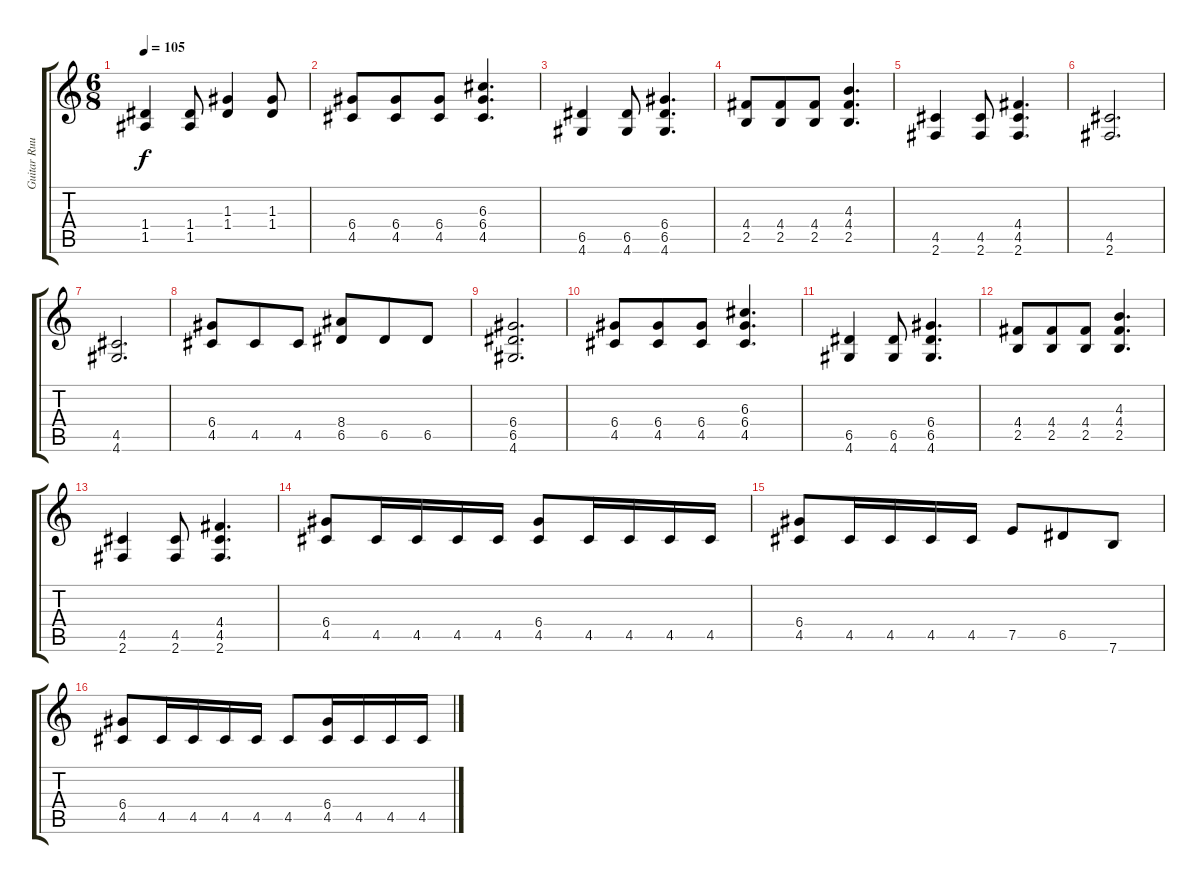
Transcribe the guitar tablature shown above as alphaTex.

\track ("Guitar Ruud Jolie" "Guitar Ruu") {instrument distortionguitar}
\staff {score tabs}
\tuning (E4 B3 G3 D3 A2 E2) {hide}
\ts (6 8)
\tempo 105
\clef g2
\ks c
(1.4 1.5).4{dy f} (1.4 1.5).8 (1.3 1.4).4 (1.3 1.4).8 |
(6.4 4.5).8 (6.4 4.5).8 (6.4 4.5).8 (6.3 6.4 4.5).4{d} |
(6.5 4.6).4 (6.5 4.6).8 (6.4 6.5 4.6).4{d} |
(4.4 2.5).8 (4.4 2.5).8 (4.4 2.5).8 (4.3 4.4 2.5).4{d} |
(4.5 2.6).4 (4.5 2.6).8 (4.4 4.5 2.6).4{d} |
(4.5 2.6).2{d} |
(4.5 4.6).2{d} |
(6.4 4.5).8 4.5.8 4.5.8 (8.4 6.5).8 6.5.8 6.5.8 |
(6.4 6.5 4.6).2{d} |
(6.4 4.5).8 (6.4 4.5).8 (6.4 4.5).8 (6.3 6.4 4.5).4{d} |
(6.5 4.6).4 (6.5 4.6).8 (6.4 6.5 4.6).4{d} |
(4.4 2.5).8 (4.4 2.5).8 (4.4 2.5).8 (4.3 4.4 2.5).4{d} |
(4.5 2.6).4 (4.5 2.6).8 (4.4 4.5 2.6).4{d} |
(6.4 4.5).8 4.5.16 4.5.16 4.5.16 4.5.16 (6.4 4.5).8 4.5.16 4.5.16 4.5.16 4.5.16 |
(6.4 4.5).8 4.5.16 4.5.16 4.5.16 4.5.16 7.5.8 6.5.8 7.6.8 |
(6.4 4.5).8 4.5.16 4.5.16 4.5.16 4.5.16 4.5.8 (6.4 4.5).16 4.5.16 4.5.16 4.5.16
